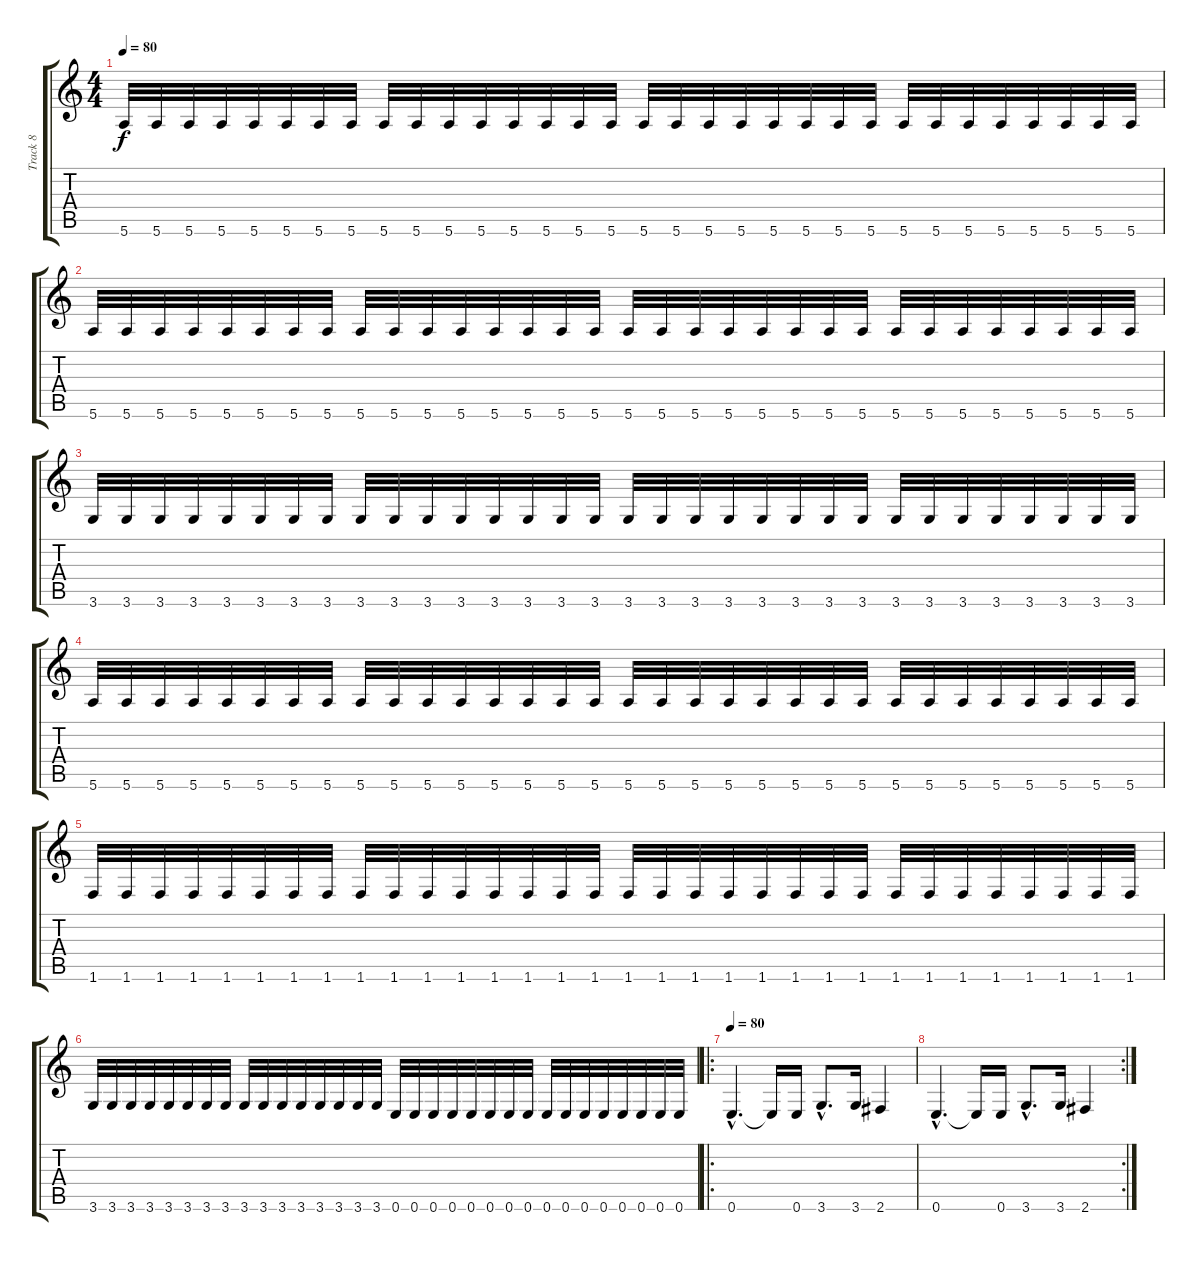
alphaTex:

\track ("Track 8" "Track 8") {instrument electricbasspick}
\staff {score tabs}
\tuning (E4 B3 G3 D3 A2 E2) {hide}
\ts (4 4)
\tempo 80
\clef g2
\ks c
5.6.32{dy f} 5.6.32 5.6.32 5.6.32 5.6.32 5.6.32 5.6.32 5.6.32 5.6.32 5.6.32 5.6.32 5.6.32 5.6.32 5.6.32 5.6.32 5.6.32 5.6.32 5.6.32 5.6.32 5.6.32 5.6.32 5.6.32 5.6.32 5.6.32 5.6.32 5.6.32 5.6.32 5.6.32 5.6.32 5.6.32 5.6.32 5.6.32 |
5.6.32 5.6.32 5.6.32 5.6.32 5.6.32 5.6.32 5.6.32 5.6.32 5.6.32 5.6.32 5.6.32 5.6.32 5.6.32 5.6.32 5.6.32 5.6.32 5.6.32 5.6.32 5.6.32 5.6.32 5.6.32 5.6.32 5.6.32 5.6.32 5.6.32 5.6.32 5.6.32 5.6.32 5.6.32 5.6.32 5.6.32 5.6.32 |
3.6.32 3.6.32 3.6.32 3.6.32 3.6.32 3.6.32 3.6.32 3.6.32 3.6.32 3.6.32 3.6.32 3.6.32 3.6.32 3.6.32 3.6.32 3.6.32 3.6.32 3.6.32 3.6.32 3.6.32 3.6.32 3.6.32 3.6.32 3.6.32 3.6.32 3.6.32 3.6.32 3.6.32 3.6.32 3.6.32 3.6.32 3.6.32 |
5.6.32 5.6.32 5.6.32 5.6.32 5.6.32 5.6.32 5.6.32 5.6.32 5.6.32 5.6.32 5.6.32 5.6.32 5.6.32 5.6.32 5.6.32 5.6.32 5.6.32 5.6.32 5.6.32 5.6.32 5.6.32 5.6.32 5.6.32 5.6.32 5.6.32 5.6.32 5.6.32 5.6.32 5.6.32 5.6.32 5.6.32 5.6.32 |
1.6.32 1.6.32 1.6.32 1.6.32 1.6.32 1.6.32 1.6.32 1.6.32 1.6.32 1.6.32 1.6.32 1.6.32 1.6.32 1.6.32 1.6.32 1.6.32 1.6.32 1.6.32 1.6.32 1.6.32 1.6.32 1.6.32 1.6.32 1.6.32 1.6.32 1.6.32 1.6.32 1.6.32 1.6.32 1.6.32 1.6.32 1.6.32 |
3.6.32 3.6.32 3.6.32 3.6.32 3.6.32 3.6.32 3.6.32 3.6.32 3.6.32 3.6.32 3.6.32 3.6.32 3.6.32 3.6.32 3.6.32 3.6.32 0.6.32 0.6.32 0.6.32 0.6.32 0.6.32 0.6.32 0.6.32 0.6.32 0.6.32 0.6.32 0.6.32 0.6.32 0.6.32 0.6.32 0.6.32 0.6.32 |
\ro
\tempo 80
0.6{hac}.4{d} 0.6{t}.16 0.6.16 3.6{hac}.8{d} 3.6.16 2.6.4 |
\rc 2
0.6{hac}.4{d} 0.6{t}.16 0.6.16 3.6{hac}.8{d} 3.6.16 2.6.4
